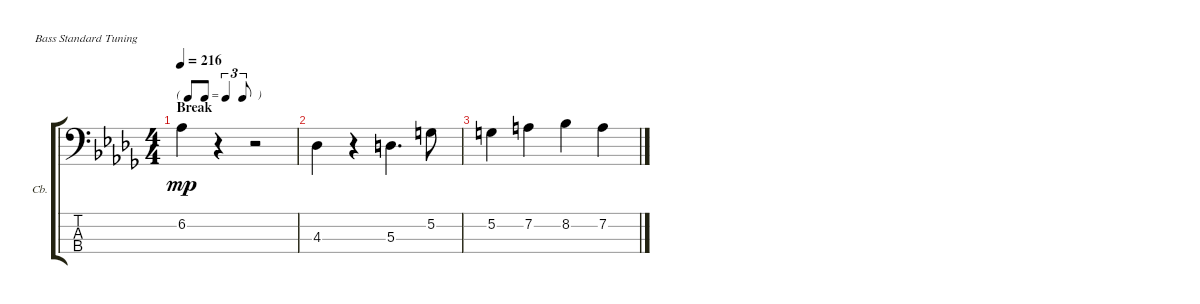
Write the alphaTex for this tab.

\defaultSystemsLayout 4
\bracketExtendMode groupsimilarinstruments
\firstSystemTrackNameOrientation horizontal
\otherSystemsTrackNameOrientation horizontal
\track ("Contrabass" "Cb.") {instrument acousticbass}
\staff {score tabs}
\tuning (G2 D2 A1 E1)
\ts (4 4)
\tf triplet8th
\section ("" "Break")
\tempo 216
\clef f4
\ks db
6.2.4{dy mp} r.4 r.2 |
4.3.4 r.4 5.3.4{d} 5.2.8 |
5.2.4 7.2.4 8.2.4 7.2.4
